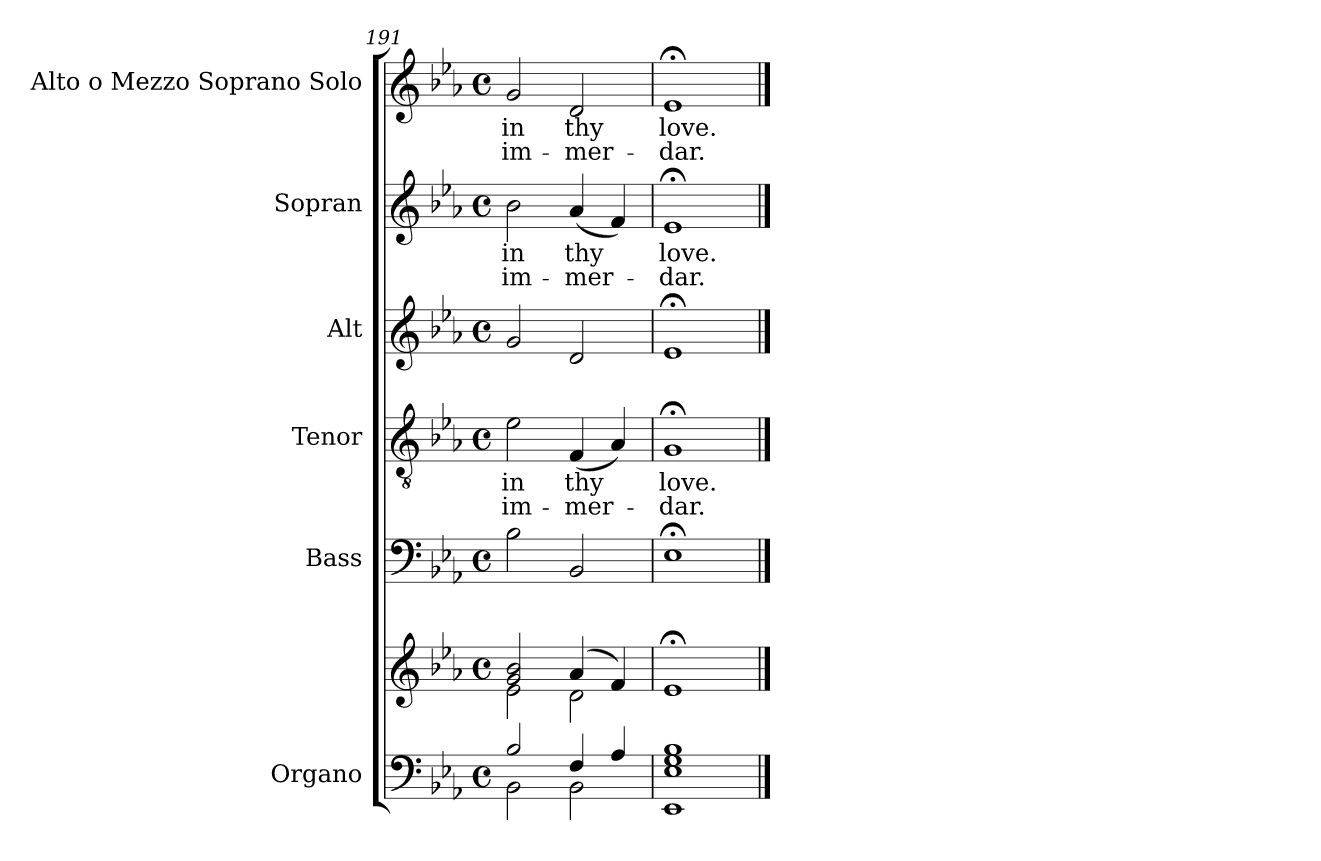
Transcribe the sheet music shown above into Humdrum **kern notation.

**kern	**kern	**kern	**kern	**text	**text	**kern	**kern	**text	**text	**kern	**text	**text
*part6	*part6	*part5	*part4	*part4	*part4	*part3	*part2	*part2	*part2	*part1	*part1	*part1
*staff7	*staff6	*staff5	*staff4	*staff4	*staff4	*staff3	*staff2	*staff2	*staff2	*staff1	*staff1	*staff1
*I"Organo	*	*I"Bass	*I"Tenor	*	*	*I"Alt	*I"Sopran	*	*	*I"Alto o Mezzo Soprano Solo	*	*
*	*	*I'B	*I'T	*	*	*I'A	*I'S	*	*	*I'S o l o	*	*
*clefF4	*clefG2	*clefF4	*clefGv2	*	*	*clefG2	*clefG2	*	*	*clefG2	*	*
*k[b-e-a-]	*k[b-e-a-]	*k[b-e-a-]	*k[b-e-a-]	*	*	*k[b-e-a-]	*k[b-e-a-]	*	*	*k[b-e-a-]	*	*
*M4/4	*M4/4	*M4/4	*M4/4	*	*	*M4/4	*M4/4	*	*	*M4/4	*	*
*met(c)	*met(c)	*met(c)	*met(c)	*	*	*met(c)	*met(c)	*	*	*met(c)	*	*
=191	=191	=191	=191	=191	=191	=191	=191	=191	=191	=191	=191	=191
*^	*^	*	*	*	*	*	*	*	*	*	*	*
2B-/	2BB-\	2g/ 2b-/	2e-\	2B-\	2e-\	in	im-	2g/	2b-\	in	im-	2g/	in	im-
4F/	2BB-\	(4a-/	2d\	2BB-/	(4F/	thy	mer-	2d/	(4a-/	thy	-mer-	2d/	thy	-mer-
4A-/	.	4f/)	.	.	4A-/)	.	.	.	4f/)	.	.	.	.	.
*v	*v	*	*	*	*	*	*	*	*	*	*	*	*	*
*	*v	*v	*	*	*	*	*	*	*	*	*	*	*
=192	=192	=192	=192	=192	=192	=192	=192	=192	=192	=192	=192	=192
1EE- 1E- 1G 1B-	1e-;<	1E-;<	1G;<	love.	-dar.	1e-;<	1e-;<	love.	-dar.	1e-;<	love.	-dar.
==	==	==	==	==	==	==	==	==	==	==	==	==
*-	*-	*-	*-	*-	*-	*-	*-	*-	*-	*-	*-	*-
